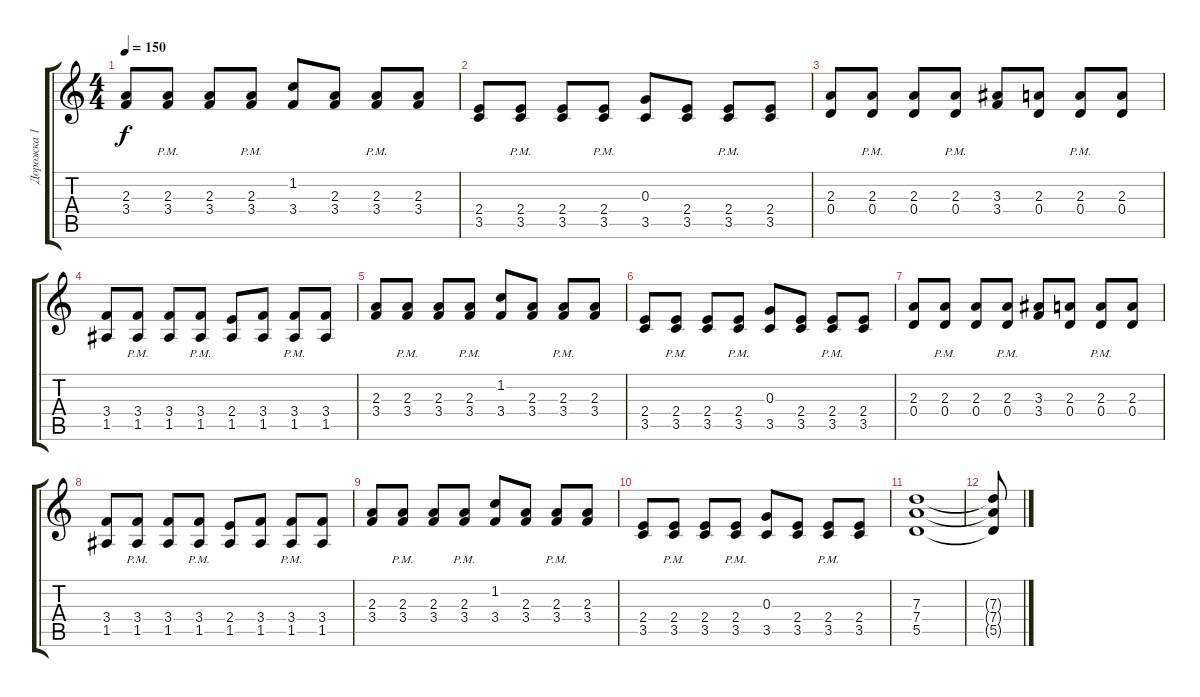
\track ("Дорожка 1" "Дорожка 1") {instrument overdrivenguitar}
\staff {score tabs}
\tuning (E4 B3 G3 D3 A2 E2) {hide}
\ts (4 4)
\tempo 150
\clef g2
\ks c
(2.3 3.4).8{dy f} (2.3{pm} 3.4{pm}).8 (2.3 3.4).8 (2.3{pm} 3.4{pm}).8 (1.2 3.4).8 (2.3 3.4).8 (2.3{pm} 3.4{pm}).8 (2.3 3.4).8 |
(2.4 3.5).8 (2.4{pm} 3.5{pm}).8 (2.4 3.5).8 (2.4{pm} 3.5{pm}).8 (0.3 3.5).8 (2.4 3.5).8 (2.4{pm} 3.5{pm}).8 (2.4 3.5).8 |
(2.3 0.4).8 (2.3{pm} 0.4{pm}).8 (2.3 0.4).8 (2.3{pm} 0.4{pm}).8 (3.3 3.4).8 (2.3 0.4).8 (2.3{pm} 0.4{pm}).8 (2.3 0.4).8 |
(3.4 1.5).8 (3.4{pm} 1.5{pm}).8 (3.4 1.5).8 (3.4{pm} 1.5{pm}).8 (2.4 1.5).8 (3.4 1.5).8 (3.4{pm} 1.5{pm}).8 (3.4 1.5).8 |
(2.3 3.4).8 (2.3{pm} 3.4{pm}).8 (2.3 3.4).8 (2.3{pm} 3.4{pm}).8 (1.2 3.4).8 (2.3 3.4).8 (2.3{pm} 3.4{pm}).8 (2.3 3.4).8 |
(2.4 3.5).8 (2.4{pm} 3.5{pm}).8 (2.4 3.5).8 (2.4{pm} 3.5{pm}).8 (0.3 3.5).8 (2.4 3.5).8 (2.4{pm} 3.5{pm}).8 (2.4 3.5).8 |
(2.3 0.4).8 (2.3{pm} 0.4{pm}).8 (2.3 0.4).8 (2.3{pm} 0.4{pm}).8 (3.3 3.4).8 (2.3 0.4).8 (2.3{pm} 0.4{pm}).8 (2.3 0.4).8 |
(3.4 1.5).8 (3.4{pm} 1.5{pm}).8 (3.4 1.5).8 (3.4{pm} 1.5{pm}).8 (2.4 1.5).8 (3.4 1.5).8 (3.4{pm} 1.5{pm}).8 (3.4 1.5).8 |
(2.3 3.4).8 (2.3{pm} 3.4{pm}).8 (2.3 3.4).8 (2.3{pm} 3.4{pm}).8 (1.2 3.4).8 (2.3 3.4).8 (2.3{pm} 3.4{pm}).8 (2.3 3.4).8 |
(2.4 3.5).8 (2.4{pm} 3.5{pm}).8 (2.4 3.5).8 (2.4{pm} 3.5{pm}).8 (0.3 3.5).8 (2.4 3.5).8 (2.4{pm} 3.5{pm}).8 (2.4 3.5).8 |
(7.3 7.4 5.5).1 |
(7.3{t} 7.4{t} 5.5{t}).8
